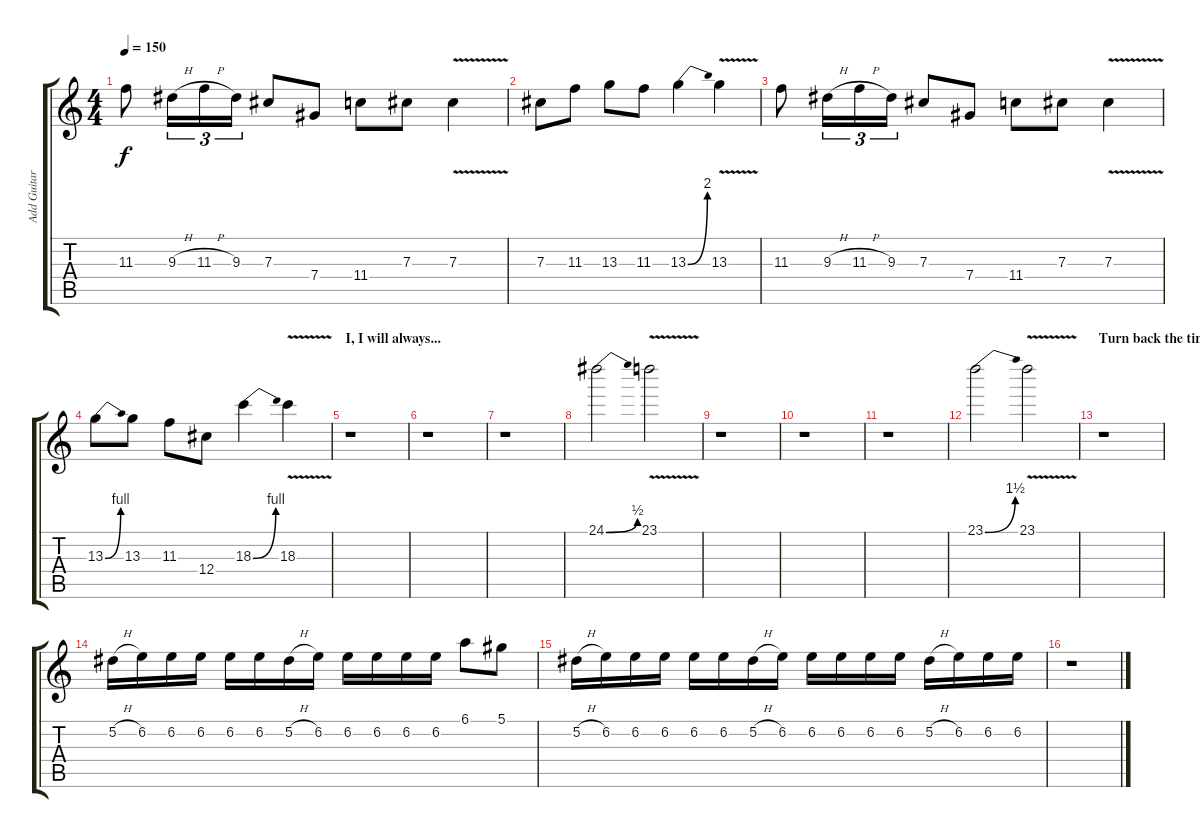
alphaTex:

\track ("Add Guitar 2" "Add Guitar") {instrument distortionguitar}
\staff {score tabs}
\tuning (Eb4 Bb3 Gb3 Db3 Ab2 Eb2) {hide}
\ts (4 4)
\tempo 150
\clef g2
\ks c
11.3.8{dy f} 9.3{h}.16{tu (3 2)} 11.3{h}.16{tu (3 2)} 9.3.16{tu (3 2)} 7.3.8 7.4.8 11.4.8 7.3.8 7.3{v}.4 |
7.3.8 11.3.8 13.3.8 11.3.8 13.3{be (bend 0 0 60 8)}.4 13.3{v}.4 |
11.3.8 9.3{h}.16{tu (3 2)} 11.3{h}.16{tu (3 2)} 9.3.16{tu (3 2)} 7.3.8 7.4.8 11.4.8 7.3.8 7.3{v}.4 |
13.3{be (bend 0 0 60 4)}.8 13.3.8 11.3.8 12.4.8 18.3{be (bend 0 0 60 4)}.4 18.3{v}.4 |
\section ("" "I, I will always...")
r.1 |
r.1 |
r.1 |
24.1{be (bend 0 0 60 2)}.2 23.1{v}.2 |
r.1 |
r.1 |
r.1 |
23.1{be (bend 0 0 60 6)}.2 23.1{v}.2 |
\section ("" "Turn back the time...")
r.1 |
5.2{h}.16 6.2.16 6.2.16 6.2.16 6.2.16 6.2.16 5.2{h}.16 6.2.16 6.2.16 6.2.16 6.2.16 6.2.16 6.1.8 5.1.8 |
5.2{h}.16 6.2.16 6.2.16 6.2.16 6.2.16 6.2.16 5.2{h}.16 6.2.16 6.2.16 6.2.16 6.2.16 6.2.16 5.2{h}.16 6.2.16 6.2.16 6.2.16 |
r.1
